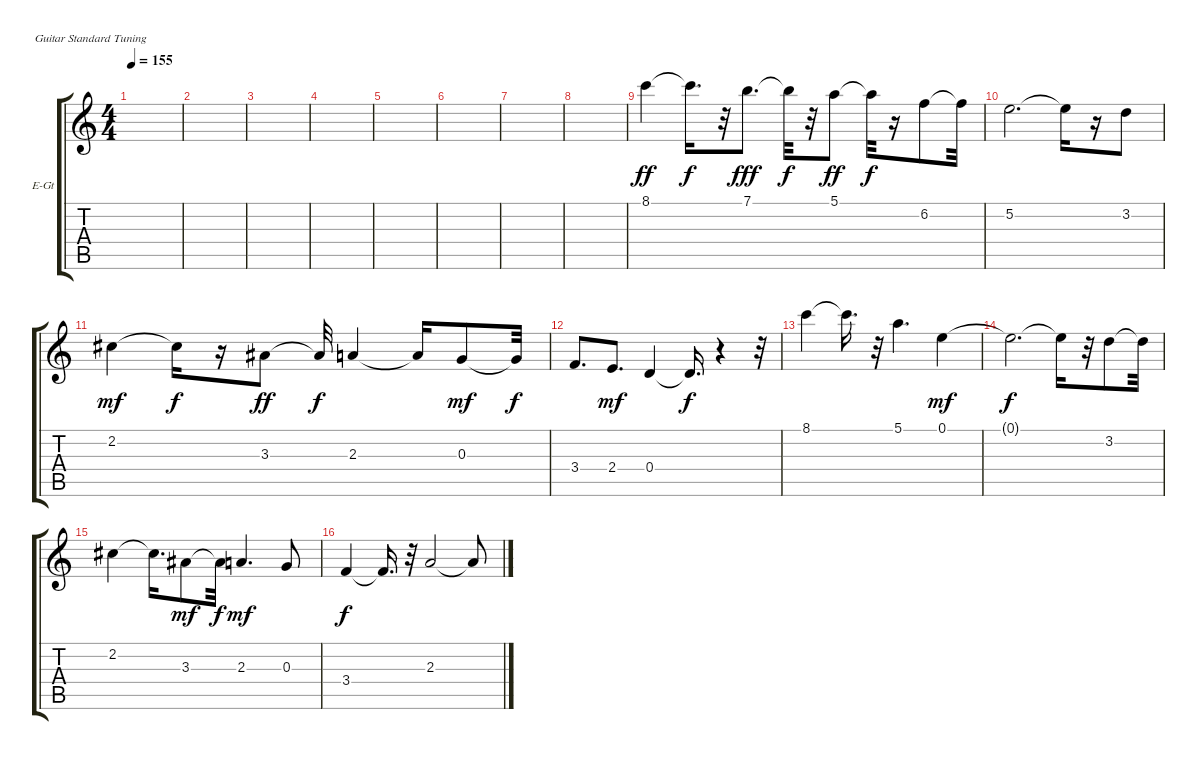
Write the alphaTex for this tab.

\bracketExtendMode groupsimilarinstruments
\firstSystemTrackNameOrientation horizontal
\otherSystemsTrackNameOrientation horizontal
\track ("Г. Каспарян" "E-Gt") {instrument electricguitarclean}
\staff {score tabs}
\tuning (E4 B3 G3 D3 A2 E2)
\ts (4 4)
\tempo 155
\clef g2
\ks c
|
|
|
|
|
|
|
|
8.1.4{dy ff} 8.1{t}.16{d dy f} r.32 7.1.8{d dy fff} 7.1{t}.32{dy f} r.32 5.1.8{dy ff} 5.1{t}.32{dy f} r.16 6.2.8 6.2{t}.32 |
5.2.2{d} 5.2{t}.16 r.16 3.2.8 |
2.2.4{dy mf} 2.2{t}.16{dy f} r.16 3.3.8{dy ff} 3.3{t}.32{dy f} 2.3.4 2.3{t}.16 0.3.8{dy mf} 0.3{t}.32{dy f} |
3.4.8{d} 2.4.8{d dy mf} 0.4.4 0.4{t}.16{d dy f} r.4 r.32 |
8.1.4 8.1{t}.16{d} r.32 5.1.4{d} 0.1.4{dy mf} |
0.1{t}.2{d dy f} 0.1{t}.16 r.32 3.2.8 3.2{t}.32 |
2.2.4 2.2{t}.16{d} 3.3.8{dy mf} 3.3{t}.32{dy f} 2.3.4{d dy mf} 0.3.8 |
3.4.4{dy f} 3.4{t}.16{d} r.32 2.3.2 2.3{t}.8
